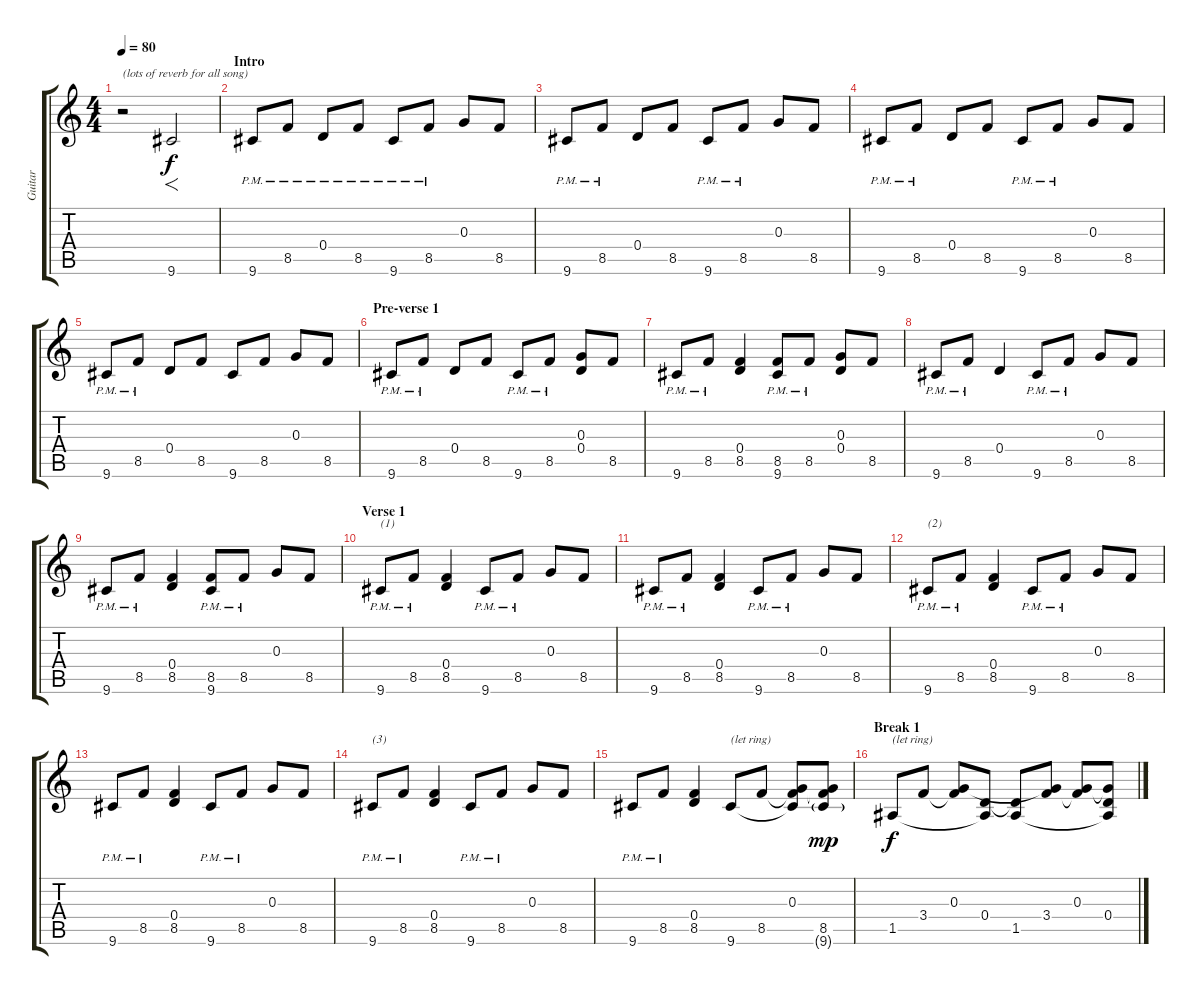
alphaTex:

\track ("Guitar" "Guitar") {instrument distortionguitar}
\staff {score tabs}
\tuning (E4 B3 G3 D3 A2 E2) {hide}
\ts (4 4)
\tempo 80
\clef g2
\ks c
r.2{txt "(lots of reverb for all song)" dy f instrument distortionguitar} 9.6.2{f} |
\section ("" "Intro")
9.6{pm}.8 8.5{pm}.8 0.4{pm}.8 8.5{pm}.8 9.6{pm}.8 8.5{pm}.8 0.3.8 8.5.8 |
9.6{pm}.8 8.5{pm}.8 0.4.8 8.5.8 9.6{pm}.8 8.5{pm}.8 0.3.8 8.5.8 |
9.6{pm}.8 8.5{pm}.8 0.4.8 8.5.8 9.6{pm}.8 8.5{pm}.8 0.3.8 8.5.8 |
9.6{pm}.8 8.5{pm}.8 0.4.8 8.5.8 9.6.8 8.5.8 0.3.8 8.5.8 |
\section ("" "Pre-verse 1")
9.6{pm}.8 8.5{pm}.8 0.4.8 8.5.8 9.6{pm}.8 8.5{pm}.8 (0.3 0.4).8 8.5.8 |
9.6{pm}.8 8.5{pm}.8 (0.4 8.5).4 (8.5{pm} 9.6{pm}).8 8.5{pm}.8 (0.3 0.4).8 8.5.8 |
9.6{pm}.8 8.5{pm}.8 0.4.4 9.6{pm}.8 8.5{pm}.8 0.3.8 8.5.8 |
9.6{pm}.8 8.5{pm}.8 (0.4 8.5).4 (8.5{pm} 9.6{pm}).8 8.5{pm}.8 0.3.8 8.5.8 |
\section ("" "Verse 1")
9.6{pm}.8{txt "(1)"} 8.5{pm}.8 (0.4 8.5).4 9.6{pm}.8 8.5{pm}.8 0.3.8 8.5.8 |
9.6{pm}.8 8.5{pm}.8 (0.4 8.5).4 9.6{pm}.8 8.5{pm}.8 0.3.8 8.5.8 |
9.6{pm}.8{txt "(2)"} 8.5{pm}.8 (0.4 8.5).4 9.6{pm}.8 8.5{pm}.8 0.3.8 8.5.8 |
9.6{pm}.8 8.5{pm}.8 (0.4 8.5).4 9.6{pm}.8 8.5{pm}.8 0.3.8 8.5.8 |
9.6{pm}.8{txt "(3)"} 8.5{pm}.8 (0.4 8.5).4 9.6{pm}.8 8.5{pm}.8 0.3.8 8.5.8 |
9.6{pm}.8 8.5{pm}.8 (0.4 8.5).4 9.6.8{txt "(let ring)"} 8.5.8 (0.3 8.5{t} 9.6{t}).8 (0.3{t} 8.5 9.6{g}).8{dy mp} |
\section ("" "Break 1")
1.5.8{txt "(let ring)" dy f} 3.4.8 (0.3 3.4{t}).8 (0.4 1.5{t}).8 (0.4{t} 1.5).8 (0.3{t} 3.4).8 (0.3 3.4{t}).8 (0.3{t} 0.4 1.5{t}).8
